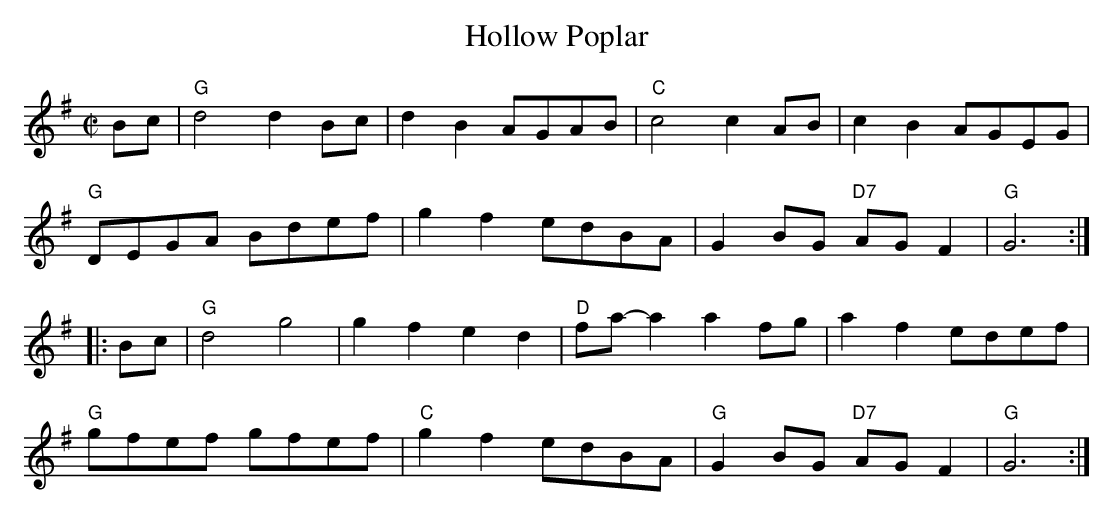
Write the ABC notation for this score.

X:1
T:Hollow Poplar
M:C|
K:G
Bc|"G"d4d2 Bc|d2B2 AGAB|"C"c4 c2 AB|c2B2 AGEG|
"G"DEGA Bdef|g2f2 edBA| G2 BG "D7"AG F2|"G"G6:|
|:Bc|"G"d4g4|g2f2e2d2|"D"fa-a2 a2 fg|a2f2 edef|
"G"gfef gfef|"C"g2 f2 edBA| "G"G2 BG "D7"AG F2|"G" G6:|
